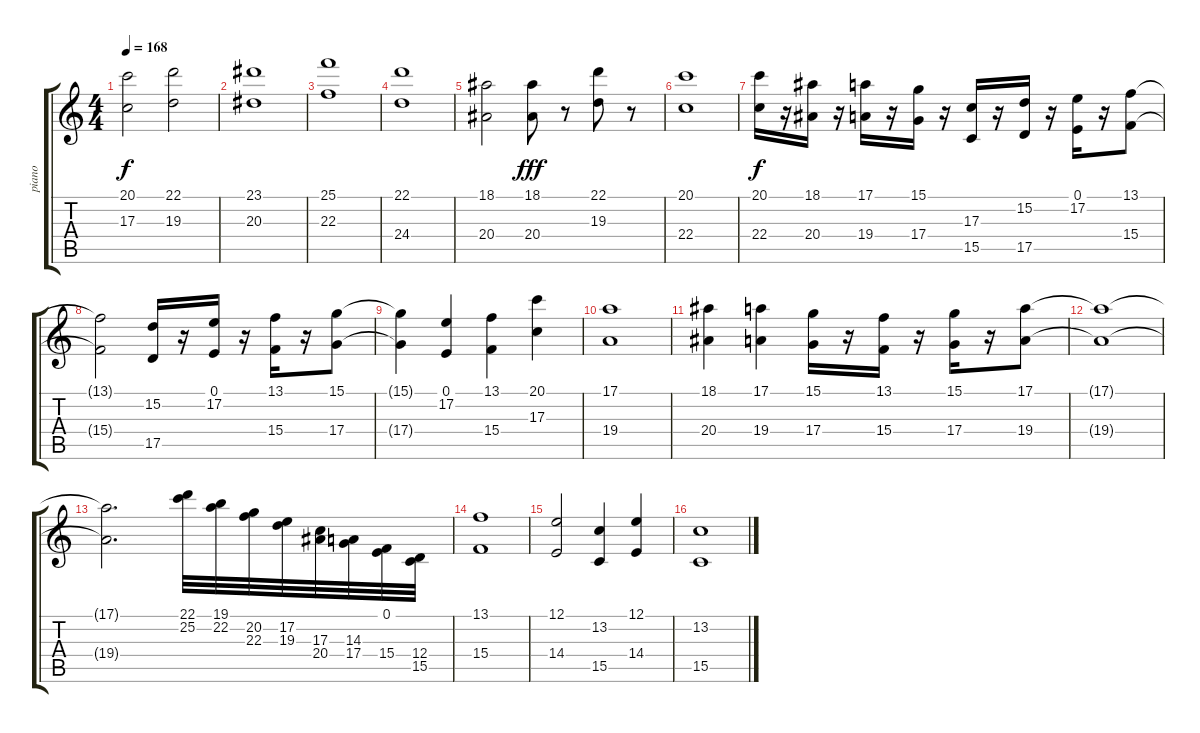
\track ("piano" "piano") {instrument electricgrandpiano}
\staff {score tabs}
\tuning (E4 B3 G3 D3 A2 E2) {hide}
\ts (4 4)
\tempo 168
\clef g2
\ks c
(20.1 17.3).2{dy f} (22.1 19.3).2 |
(23.1 20.3).1 |
(25.1 22.3).1 |
(22.1 24.4).1 |
(18.1 20.4).2 (18.1 20.4).8{dy fff} r.8 (22.1 19.3).8 r.8 |
(20.1 22.4).1 |
(20.1 22.4).16{dy f} r.16 (18.1 20.4).16 r.16 (17.1 19.4).16 r.16 (15.1 17.4).16 r.16 (17.3 15.5).16 r.16 (15.2 17.5).16 r.16 (0.1 17.2).16 r.16 (13.1 15.4).8 |
(13.1{t} 15.4{t}).2 (15.2 17.5).16 r.16 (0.1 17.2).16 r.16 (13.1 15.4).16 r.16 (15.1 17.4).8 |
(15.1{t} 17.4{t}).4 (0.1 17.2).4 (13.1 15.4).4 (20.1 17.3).4 |
(17.1 19.4).1 |
(18.1 20.4).4 (17.1 19.4).4 (15.1 17.4).16 r.16 (13.1 15.4).16 r.16 (15.1 17.4).16 r.16 (17.1 19.4).8 |
(17.1{t} 19.4{t}).1 |
(17.1{t} 19.4{t}).2{d} (22.1 25.2).32 (19.1 22.2).32 (20.2 22.3).32 (17.2 19.3).32 (17.3 20.4).32 (14.3 17.4).32 (0.1 15.4).32 (12.4 15.5).32 |
(13.1 15.4).1 |
(12.1 14.4).2 (13.2 15.5).4 (12.1 14.4).4 |
(13.2 15.5).1
